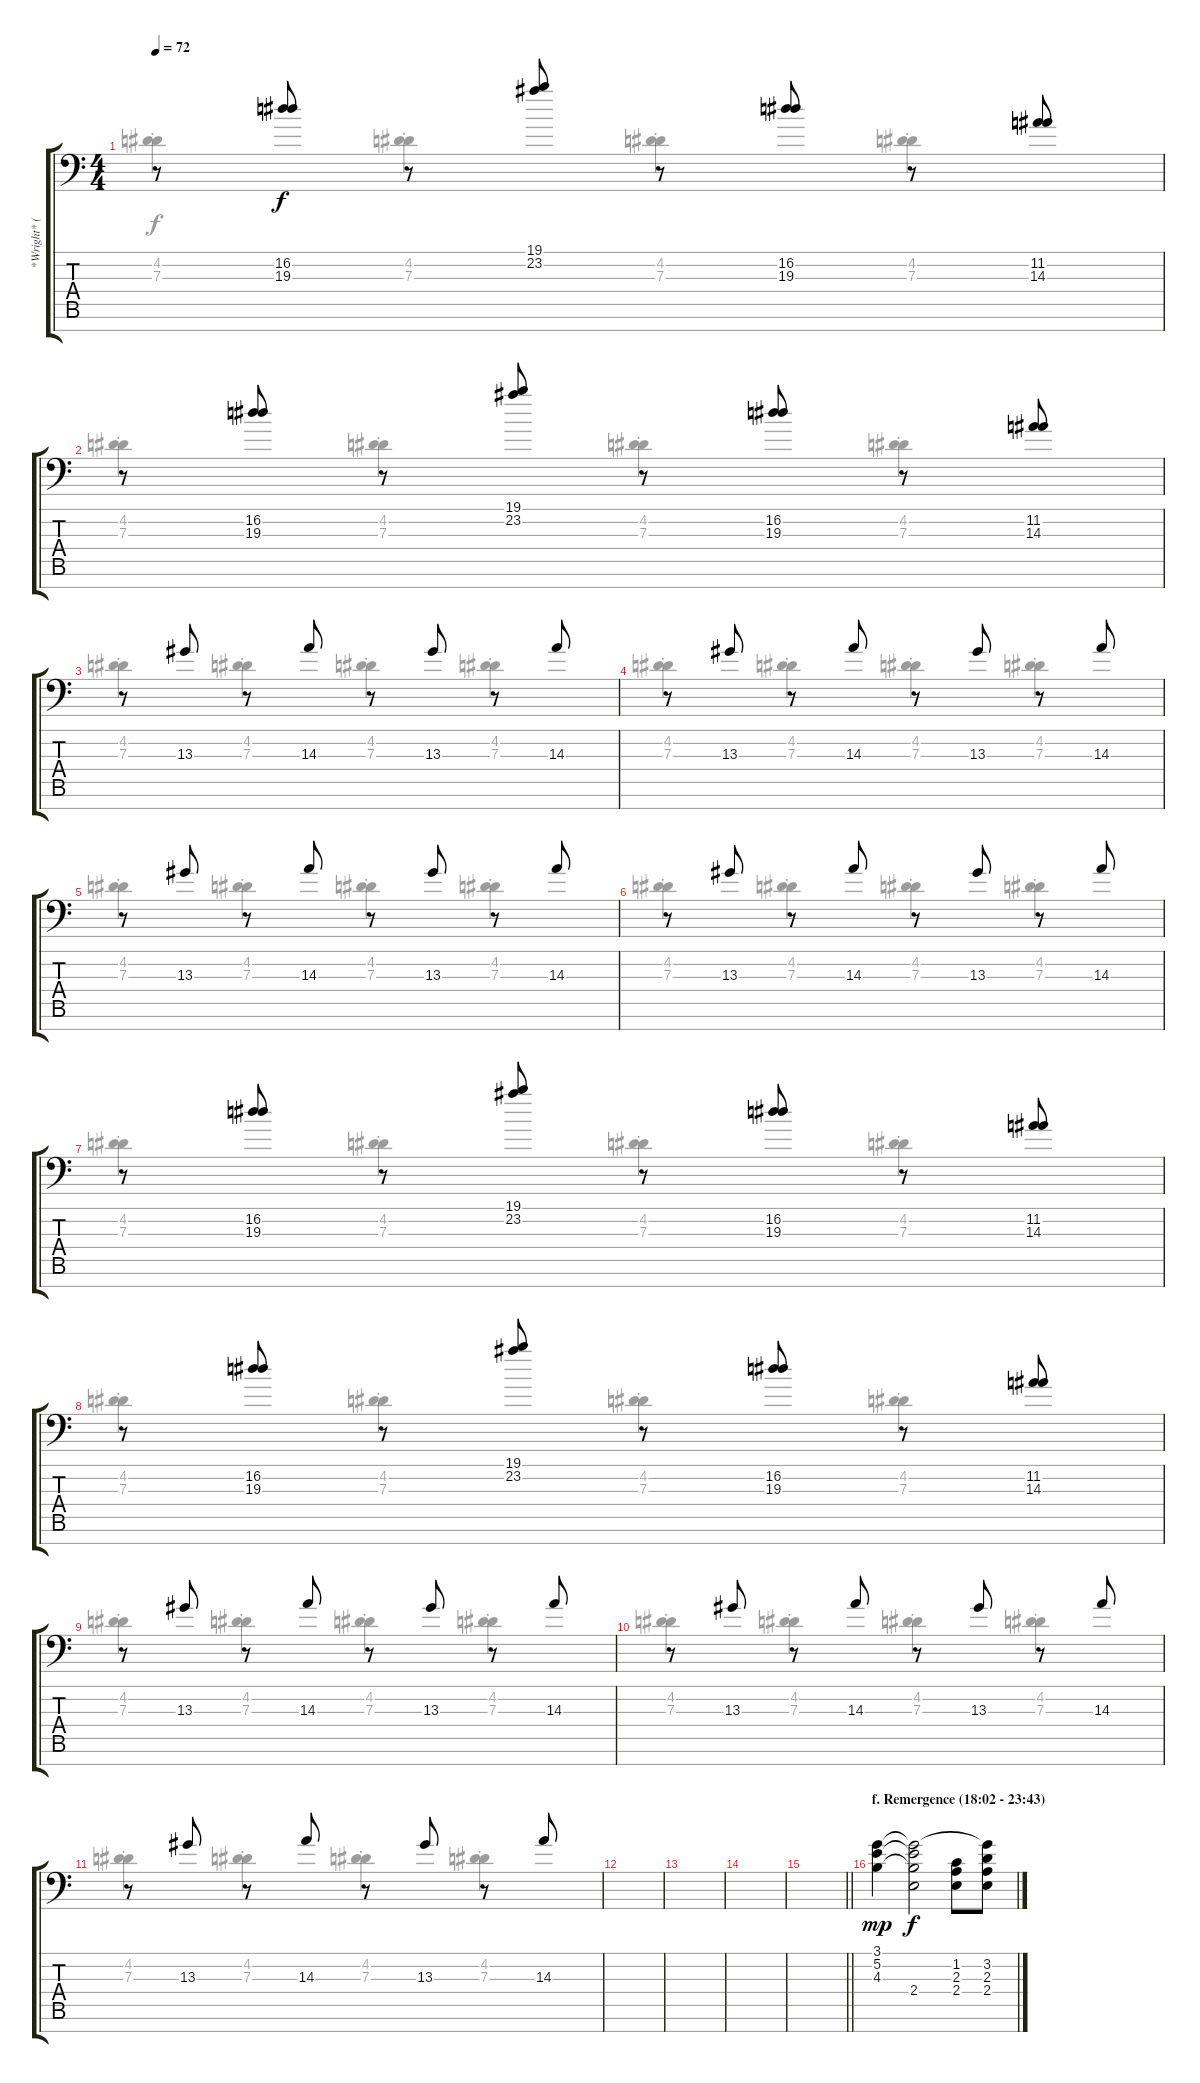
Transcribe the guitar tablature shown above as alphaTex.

\track ("*Wright* (Organ)" "*Wright* (") {instrument drawbarorgan}
\staff {score tabs}
\tuning (E4 B3 G3 D3 A2 E2 E1) {hide}
\voice
\ts (4 4)
\tempo 72
\clef f4
\ks c
r.8{dy f} (16.2 19.3).8 r.8 (19.1 23.2).8 r.8 (16.2 19.3).8 r.8 (11.2 14.3).8 |
r.8 (16.2 19.3).8 r.8 (19.1 23.2).8 r.8 (16.2 19.3).8 r.8 (11.2 14.3).8 |
r.8 13.3.8 r.8 14.3.8 r.8 13.3.8 r.8 14.3.8 |
r.8 13.3.8 r.8 14.3.8 r.8 13.3.8 r.8 14.3.8 |
r.8 13.3.8 r.8 14.3.8 r.8 13.3.8 r.8 14.3.8 |
r.8 13.3.8 r.8 14.3.8 r.8 13.3.8 r.8 14.3.8 |
r.8 (16.2 19.3).8 r.8 (19.1 23.2).8 r.8 (16.2 19.3).8 r.8 (11.2 14.3).8 |
r.8 (16.2 19.3).8 r.8 (19.1 23.2).8 r.8 (16.2 19.3).8 r.8 (11.2 14.3).8 |
r.8 13.3.8 r.8 14.3.8 r.8 13.3.8 r.8 14.3.8 |
r.8 13.3.8 r.8 14.3.8 r.8 13.3.8 r.8 14.3.8 |
r.8 13.3.8 r.8 14.3.8 r.8 13.3.8 r.8 14.3.8 |
|
|
|
\barLineRight lightlight
|
\section ("" "f. Remergence (18:02 - 23:43) ")
(3.1 5.2 4.3).4{dy mp volume 0} (3.1{t} 5.2{t} 4.3{t} 2.4).2{dy f volume 16} (1.2 2.3 2.4).8 (3.1{t} 3.2 2.3 2.4).8
\voice
\clef f4
\ottava regular
\simile none
\ks c
(4.2{st} 7.3{st}).4{dy f} (4.2{st} 7.3{st}).4 (4.2{st} 7.3{st}).4 (4.2{st} 7.3{st}).4 |
(4.2{st} 7.3{st}).4 (4.2{st} 7.3{st}).4 (4.2{st} 7.3{st}).4 (4.2{st} 7.3{st}).4 |
(4.2{st} 7.3{st}).4 (4.2{st} 7.3{st}).4 (4.2{st} 7.3{st}).4 (4.2{st} 7.3{st}).4 |
(4.2{st} 7.3{st}).4 (4.2{st} 7.3{st}).4 (4.2{st} 7.3{st}).4 (4.2{st} 7.3{st}).4 |
(4.2{st} 7.3{st}).4 (4.2{st} 7.3{st}).4 (4.2{st} 7.3{st}).4 (4.2{st} 7.3{st}).4 |
(4.2{st} 7.3{st}).4 (4.2{st} 7.3{st}).4 (4.2{st} 7.3{st}).4 (4.2{st} 7.3{st}).4 |
(4.2{st} 7.3{st}).4 (4.2{st} 7.3{st}).4 (4.2{st} 7.3{st}).4 (4.2{st} 7.3{st}).4 |
(4.2{st} 7.3{st}).4 (4.2{st} 7.3{st}).4 (4.2{st} 7.3{st}).4 (4.2{st} 7.3{st}).4 |
(4.2{st} 7.3{st}).4 (4.2{st} 7.3{st}).4 (4.2{st} 7.3{st}).4 (4.2{st} 7.3{st}).4 |
(4.2{st} 7.3{st}).4 (4.2{st} 7.3{st}).4 (4.2{st} 7.3{st}).4 (4.2{st} 7.3{st}).4 |
(4.2{st} 7.3{st}).4 (4.2{st} 7.3{st}).4 (4.2{st} 7.3{st}).4 (4.2{st} 7.3{st}).4 |
|
|
|
\barLineRight lightlight
|
